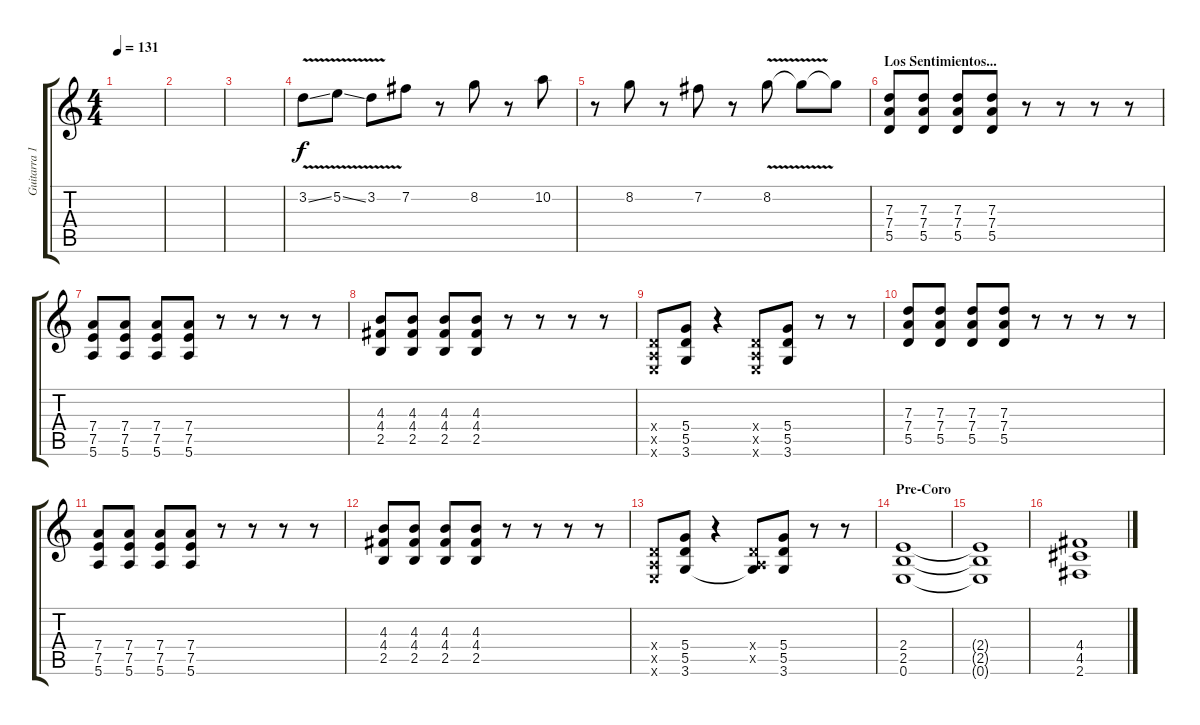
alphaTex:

\track ("Guitarra 1" "Guitarra 1") {instrument distortionguitar}
\staff {score tabs}
\tuning (E4 B3 G3 D3 A2 E2) {hide}
\ts (4 4)
\tempo 131
\clef g2
\ks c
|
|
|
3.2{v ss}.8 5.2{v ss}.8 3.2{v}.8 7.2.8 r.8 8.2.8 r.8 10.2.8 |
r.8 8.2.8 r.8 7.2.8 r.8 8.2{v}.8 8.2{t}.8 8.2{t}.8 |
\section ("" "Los Sentimientos...")
(7.3 7.4 5.5).8 (7.3 7.4 5.5).8 (7.3 7.4 5.5).8 (7.3 7.4 5.5).8 r.8 r.8 r.8 r.8 |
(7.4 7.5 5.6).8 (7.4 7.5 5.6).8 (7.4 7.5 5.6).8 (7.4 7.5 5.6).8 r.8 r.8 r.8 r.8 |
(4.3 4.4 2.5).8 (4.3 4.4 2.5).8 (4.3 4.4 2.5).8 (4.3 4.4 2.5).8 r.8 r.8 r.8 r.8 |
(0.4{x} 0.5{x} 0.6{x}).8 (5.4 5.5 3.6).8 r.4 (0.4{x} 0.5{x} 0.6{x}).8 (5.4 5.5 3.6).8 r.8 r.8 |
(7.3 7.4 5.5).8 (7.3 7.4 5.5).8 (7.3 7.4 5.5).8 (7.3 7.4 5.5).8 r.8 r.8 r.8 r.8 |
(7.4 7.5 5.6).8 (7.4 7.5 5.6).8 (7.4 7.5 5.6).8 (7.4 7.5 5.6).8 r.8 r.8 r.8 r.8 |
(4.3 4.4 2.5).8 (4.3 4.4 2.5).8 (4.3 4.4 2.5).8 (4.3 4.4 2.5).8 r.8 r.8 r.8 r.8 |
(0.4{x} 0.5{x} 0.6{x}).8 (5.4 5.5 3.6).8 r.4 (0.4{x} 0.5{x} 3.6{t}).8 (5.4 5.5 3.6).8 r.8 r.8 |
\section ("" "Pre-Coro")
(2.4 2.5 0.6).1 |
(2.4{t} 2.5{t} 0.6{t}).1 |
(4.4 4.5 2.6).1
